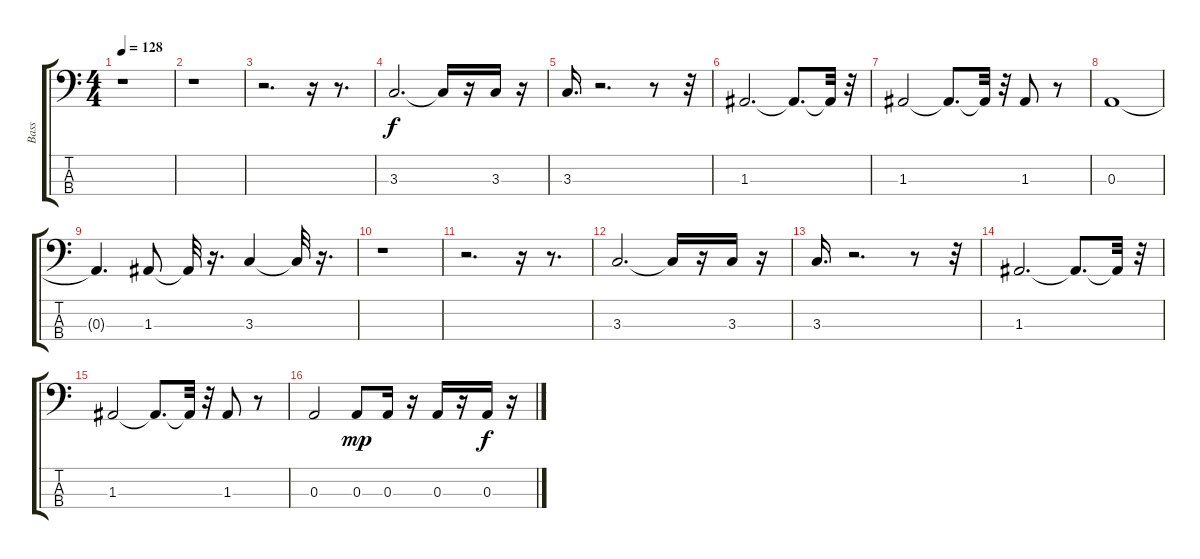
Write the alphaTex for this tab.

\track ("Bass" "Bass") {instrument electricbasspick}
\staff {score tabs}
\tuning (G2 D2 A1 E1) {hide}
\ts (4 4)
\tempo 128
\clef f4
\ks c
r.1{dy f instrument electricbasspick} |
r.1 |
r.2{d} r.16 r.8{d} |
3.3.2{d} 3.3{t}.16 r.16 3.3.16 r.16 |
3.3.16{d} r.2{d} r.8 r.32 |
1.3.2{d} 1.3{t}.8{d} 1.3{t}.32 r.32 |
1.3.2 1.3{t}.8{d} 1.3{t}.32 r.32 1.3.8 r.8 |
0.3.1 |
0.3{t}.4{d} 1.3.8 1.3{t}.32 r.16{d} 3.3.4 3.3{t}.32 r.16{d} |
r.1 |
r.2{d} r.16 r.8{d} |
3.3.2{d} 3.3{t}.16 r.16 3.3.16 r.16 |
3.3.16{d} r.2{d} r.8 r.32 |
1.3.2{d} 1.3{t}.8{d} 1.3{t}.32 r.32 |
1.3.2 1.3{t}.8{d} 1.3{t}.32 r.32 1.3.8 r.8 |
0.3.2 0.3.8{dy mp} 0.3.16 r.16 0.3.16 r.16 0.3.16{dy f} r.16
